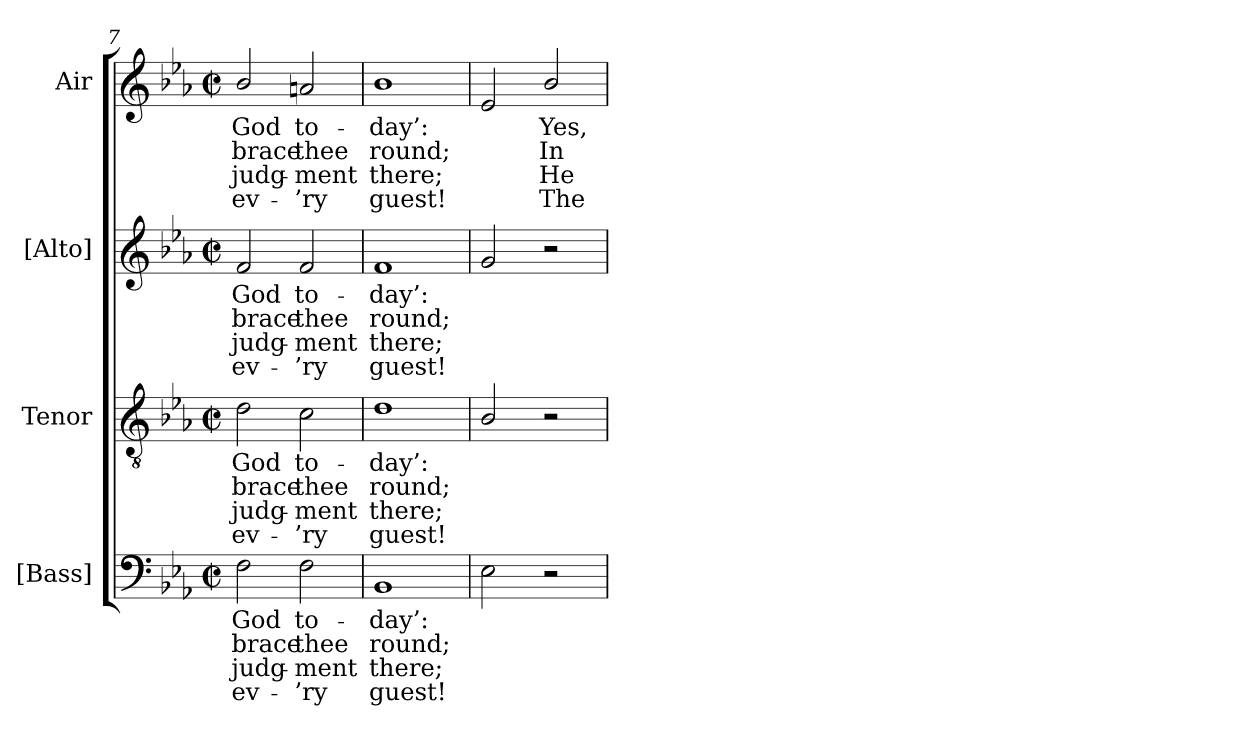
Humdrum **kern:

**kern	**text	**text	**text	**text	**kern	**text	**text	**text	**text	**kern	**text	**text	**text	**text	**kern	**text	**text	**text	**text
*part4	*part4	*part4	*part4	*part4	*part3	*part3	*part3	*part3	*part3	*part2	*part2	*part2	*part2	*part2	*part1	*part1	*part1	*part1	*part1
*staff4	*staff4	*staff4	*staff4	*staff4	*staff3	*staff3	*staff3	*staff3	*staff3	*staff2	*staff2	*staff2	*staff2	*staff2	*staff1	*staff1	*staff1	*staff1	*staff1
*I"[Bass]	*	*	*	*	*I"Tenor	*	*	*	*	*I"[Alto]	*	*	*	*	*I"Air	*	*	*	*
*I'B.	*	*	*	*	*I'T.	*	*	*	*	*I'A.	*	*	*	*	*	*	*	*	*
!!LO:LB:g=z
*clefF4	*	*	*	*	*clefGv2	*	*	*	*	*clefG2	*	*	*	*	*clefG2	*	*	*	*
*	*	*	*	*	*ITrd7c12	*	*	*	*	*	*	*	*	*	*	*	*	*	*
*k[b-e-a-]	*	*	*	*	*k[b-e-a-]	*	*	*	*	*k[b-e-a-]	*	*	*	*	*k[b-e-a-]	*	*	*	*
*E-:	*	*	*	*	*E-:	*	*	*	*	*E-:	*	*	*	*	*E-:	*	*	*	*
*M2/2	*	*	*	*	*M2/2	*	*	*	*	*M2/2	*	*	*	*	*M2/2	*	*	*	*
*met(c|)	*	*	*	*	*met(c|)	*	*	*	*	*met(c|)	*	*	*	*	*met(c|)	*	*	*	*
=7	=7	=7	=7	=7	=7	=7	=7	=7	=7	=7	=7	=7	=7	=7	=7	=7	=7	=7	=7
!	!LO:LY:b:color=#000000	!LO:LY:b:color=#000000	!LO:LY:b:color=#000000	!LO:LY:b:color=#000000	!	!	!	!	!	!	!	!	!	!	!	!	!	!	!
!	!	!	!	!	!	!LO:LY:b:color=#000000	!LO:LY:b:color=#000000	!LO:LY:b:color=#000000	!LO:LY:b:color=#000000	!	!	!	!	!	!	!	!	!	!
!	!	!	!	!	!	!	!	!	!	!	!LO:LY:b:color=#000000	!LO:LY:b:color=#000000	!LO:LY:b:color=#000000	!LO:LY:b:color=#000000	!	!	!	!	!
!	!	!	!	!	!	!	!	!	!	!	!	!	!	!	!	!LO:LY:b:color=#000000	!LO:LY:b:color=#000000	!LO:LY:b:color=#000000	!LO:LY:b:color=#000000
2Fi\	God	-brace	judg-	-ev-	2Di\	God	-brace	judg-	-ev-	2fi/	God	-brace	judg-	-ev-	2b-i/	God	-brace	judg-	-ev-
!	!LO:LY:b:color=#000000	!LO:LY:b:color=#000000	!LO:LY:b:color=#000000	!LO:LY:b:color=#000000	!	!	!	!	!	!	!	!	!	!	!	!	!	!	!
!	!	!	!	!	!	!LO:LY:b:color=#000000	!LO:LY:b:color=#000000	!LO:LY:b:color=#000000	!LO:LY:b:color=#000000	!	!	!	!	!	!	!	!	!	!
!	!	!	!	!	!	!	!	!	!	!	!LO:LY:b:color=#000000	!LO:LY:b:color=#000000	!LO:LY:b:color=#000000	!LO:LY:b:color=#000000	!	!	!	!	!
!	!	!	!	!	!	!	!	!	!	!	!	!	!	!	!	!LO:LY:b:color=#000000	!LO:LY:b:color=#000000	!LO:LY:b:color=#000000	!LO:LY:b:color=#000000
2Fi\	to-	thee	-ment	’ry	2Ci\	to-	thee	-ment	’ry	2fi/	to-	thee	-ment	’ry	2ani/	to-	thee	-ment	’ry
=8	=8	=8	=8	=8	=8	=8	=8	=8	=8	=8	=8	=8	=8	=8	=8	=8	=8	=8	=8
!	!LO:LY:b:color=#000000	!LO:LY:b:color=#000000	!LO:LY:b:color=#000000	!LO:LY:b:color=#000000	!	!	!	!	!	!	!	!	!	!	!	!	!	!	!
!	!	!	!	!	!	!LO:LY:b:color=#000000	!LO:LY:b:color=#000000	!LO:LY:b:color=#000000	!LO:LY:b:color=#000000	!	!	!	!	!	!	!	!	!	!
!	!	!	!	!	!	!	!	!	!	!	!LO:LY:b:color=#000000	!LO:LY:b:color=#000000	!LO:LY:b:color=#000000	!LO:LY:b:color=#000000	!	!	!	!	!
!	!	!	!	!	!	!	!	!	!	!	!	!	!	!	!	!LO:LY:b:color=#000000	!LO:LY:b:color=#000000	!LO:LY:b:color=#000000	!LO:LY:b:color=#000000
1BB-i	-day’:	round;	there;	guest!	1Di	-day’:	round;	there;	guest!	1fi	-day’:	round;	there;	guest!	1b-i	-day’:	round;	there;	guest!
=9	=9	=9	=9	=9	=9	=9	=9	=9	=9	=9	=9	=9	=9	=9	=9	=9	=9	=9	=9
2E-i\	.	.	.	.	2BB-i/	.	.	.	.	2gi/	.	.	.	.	2e-i/	.	.	.	.
!	!	!	!	!	!	!	!	!	!	!	!	!	!	!	!	!LO:LY:b:color=#000000	!LO:LY:b:color=#000000	!LO:LY:b:color=#000000	!LO:LY:b:color=#000000
2r	.	.	.	.	2r	.	.	.	.	2r	.	.	.	.	2b-i/	Yes,	In	He	The
=	=	=	=	=	=	=	=	=	=	=	=	=	=	=	=	=	=	=	=
*-	*-	*-	*-	*-	*-	*-	*-	*-	*-	*-	*-	*-	*-	*-	*-	*-	*-	*-	*-
